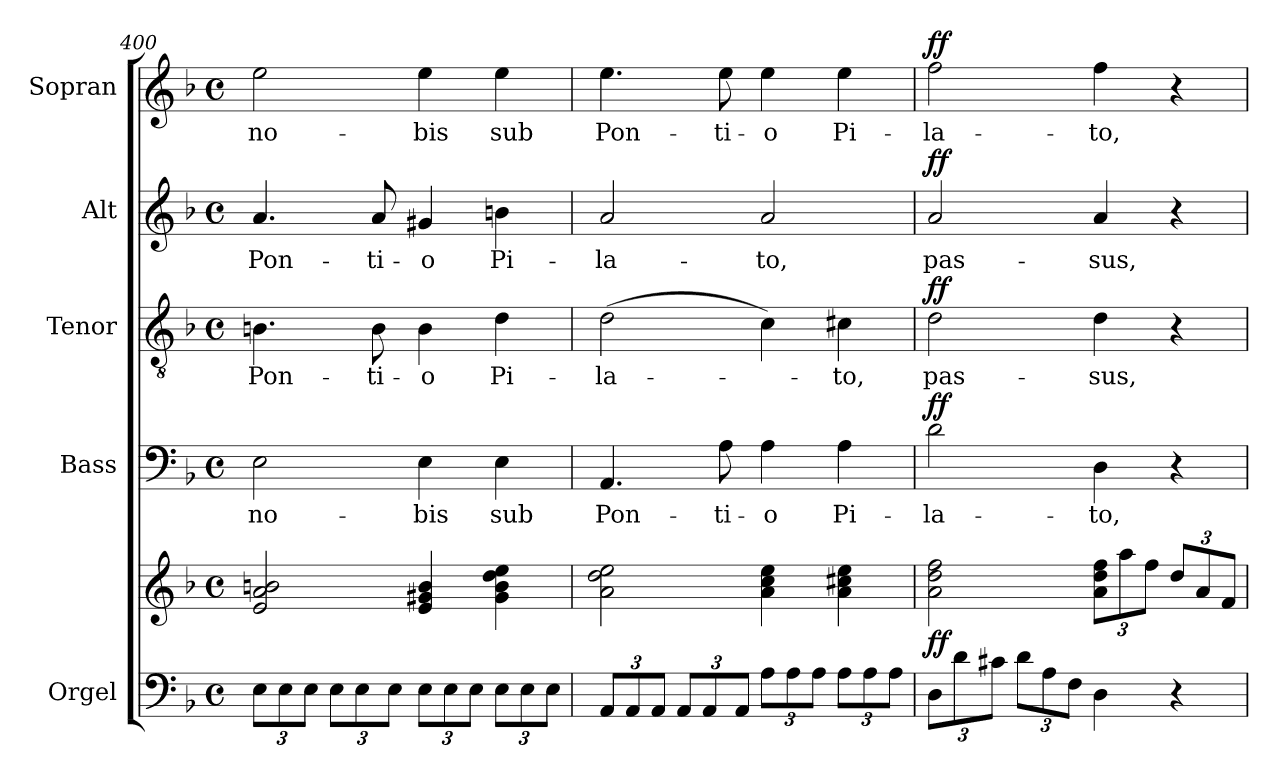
**kern	**kern	**dynam	**kern	**text	**dynam	**kern	**text	**dynam	**kern	**text	**dynam	**kern	**text	**dynam
*part5	*part5	*part5	*part4	*part4	*part4	*part3	*part3	*part3	*part2	*part2	*part2	*part1	*part1	*part1
*staff6	*staff5	*staff5/6	*staff4	*staff4	*staff4	*staff3	*staff3	*staff3	*staff2	*staff2	*staff2	*staff1	*staff1	*staff1
*I"Orgel	*	*	*I"Bass	*	*	*I"Tenor	*	*	*I"Alt	*	*	*I"Sopran	*	*
*I'Org.	*	*	*I'B.	*	*	*I'T.	*	*	*I'A.	*	*	*I'S.	*	*
!!LO:LB:g=z
*clefF4	*clefG2	*	*clefF4	*	*	*clefGv2	*	*	*clefG2	*	*	*clefG2	*	*
*k[b-]	*k[b-]	*	*k[b-]	*	*	*k[b-]	*	*	*k[b-]	*	*	*k[b-]	*	*
*F:	*F:	*	*F:	*	*	*F:	*	*	*F:	*	*	*F:	*	*
*M4/4	*M4/4	*	*M4/4	*	*	*M4/4	*	*	*M4/4	*	*	*M4/4	*	*
*met(c)	*met(c)	*	*met(c)	*	*	*met(c)	*	*	*met(c)	*	*	*met(c)	*	*
*Xbrackettup	*	*	*	*	*	*	*	*	*	*	*	*	*	*
=400	=400	=400	=400	=400	=400	=400	=400	=400	=400	=400	=400	=400	=400	=400
!	!	!	!	!LO:LY:b	!	!	!LO:LY:b	!	!	!LO:LY:b	!	!	!LO:LY:b	!
12E\L	2e/ 2a/ 2bn/	.	2E\	no-	.	4.Bn\	Pon-	.	4.a/	Pon-	.	2ee\	no-	.
12E\	.	.	.	.	.	.	.	.	.	.	.	.	.	.
12E\J	.	.	.	.	.	.	.	.	.	.	.	.	.	.
12E\L	.	.	.	.	.	.	.	.	.	.	.	.	.	.
12E\	.	.	.	.	.	.	.	.	.	.	.	.	.	.
!	!	!	!	!	!	!	!LO:LY:b	!	!	!LO:LY:b	!	!	!	!
.	.	.	.	.	.	8B\	-ti-	.	8a/	-ti-	.	.	.	.
12E\J	.	.	.	.	.	.	.	.	.	.	.	.	.	.
!	!	!	!	!LO:LY:b	!	!	!LO:LY:b	!	!	!LO:LY:b	!	!	!LO:LY:b	!
12E\L	4e/ 4g#X/ 4b/	.	4E\	-bis	.	4B\	-o	.	4g#X/	-o	.	4ee\	-bis	.
12E\	.	.	.	.	.	.	.	.	.	.	.	.	.	.
12E\J	.	.	.	.	.	.	.	.	.	.	.	.	.	.
!	!	!	!	!LO:LY:b	!	!	!LO:LY:b	!	!	!LO:LY:b	!	!	!LO:LY:b	!
12E\L	4g#\ 4b\ 4dd\ 4ee\	.	4E\	sub	.	4d\	Pi-	.	4bn\	Pi-	.	4ee\	sub	.
12E\	.	.	.	.	.	.	.	.	.	.	.	.	.	.
12E\J	.	.	.	.	.	.	.	.	.	.	.	.	.	.
=401	=401	=401	=401	=401	=401	=401	=401	=401	=401	=401	=401	=401	=401	=401
!	!	!	!	!LO:LY:b	!	!	!LO:LY:b	!	!	!LO:LY:b	!	!	!LO:LY:b	!
12AA/L	2a\ 2dd\ 2ee\	.	4.AA/	Pon-	.	(>2d\	-la-	.	2a/	-la-	.	4.ee\	Pon-	.
12AA/	.	.	.	.	.	.	.	.	.	.	.	.	.	.
12AA/J	.	.	.	.	.	.	.	.	.	.	.	.	.	.
12AA/L	.	.	.	.	.	.	.	.	.	.	.	.	.	.
12AA/	.	.	.	.	.	.	.	.	.	.	.	.	.	.
!	!	!	!	!LO:LY:b	!	!	!	!	!	!	!	!	!LO:LY:b	!
.	.	.	8A\	-ti-	.	.	.	.	.	.	.	8ee\	-ti-	.
12AA/J	.	.	.	.	.	.	.	.	.	.	.	.	.	.
!	!	!	!	!LO:LY:b	!	!	!	!	!	!LO:LY:b	!	!	!LO:LY:b	!
12A\L	4a\ 4cc\ 4ee\	.	4A\	-o	.	4c\)	.	.	2a/	-to,	.	4ee\	-o	.
12A\	.	.	.	.	.	.	.	.	.	.	.	.	.	.
12A\J	.	.	.	.	.	.	.	.	.	.	.	.	.	.
!	!	!	!	!LO:LY:b	!	!	!LO:LY:b	!	!	!	!	!	!LO:LY:b	!
12A\L	4a\ 4cc#X\ 4ee\	.	4A\	Pi-	.	4c#X\	-to,	.	.	.	.	4ee\	Pi-	.
12A\	.	.	.	.	.	.	.	.	.	.	.	.	.	.
12A\J	.	.	.	.	.	.	.	.	.	.	.	.	.	.
=402	=402	=402	=402	=402	=402	=402	=402	=402	=402	=402	=402	=402	=402	=402
!	!	!LO:DY:b	!	!LO:LY:b	!LO:DY:a	!	!LO:LY:b	!LO:DY:a	!	!LO:LY:b	!LO:DY:a	!	!LO:LY:b	!LO:DY:a
12D\L	2a\ 2dd\ 2ff\	ff	2d\	-la-	ff	2d\	pas-	ff	2a/	pas-	ff	2ff\	-la-	ff
12d\	.	.	.	.	.	.	.	.	.	.	.	.	.	.
12c#X\J	.	.	.	.	.	.	.	.	.	.	.	.	.	.
12d\L	.	.	.	.	.	.	.	.	.	.	.	.	.	.
12A\	.	.	.	.	.	.	.	.	.	.	.	.	.	.
12F\J	.	.	.	.	.	.	.	.	.	.	.	.	.	.
*	*Xbrackettup	*	*	*	*	*	*	*	*	*	*	*	*	*
!	!	!	!	!LO:LY:b	!	!	!LO:LY:b	!	!	!LO:LY:b	!	!	!LO:LY:b	!
4D\	12a\ 12dd\ 12ff\L	.	4D\	-to,	.	4d\	-sus,	.	4a/	-sus,	.	4ff\	-to,	.
.	12aa\	.	.	.	.	.	.	.	.	.	.	.	.	.
.	12ff\J	.	.	.	.	.	.	.	.	.	.	.	.	.
4r	12dd/L	.	4r	.	.	4r	.	.	4r	.	.	4r	.	.
.	12a/	.	.	.	.	.	.	.	.	.	.	.	.	.
.	12f/J	.	.	.	.	.	.	.	.	.	.	.	.	.
=	=	=	=	=	=	=	=	=	=	=	=	=	=	=
*-	*-	*-	*-	*-	*-	*-	*-	*-	*-	*-	*-	*-	*-	*-
